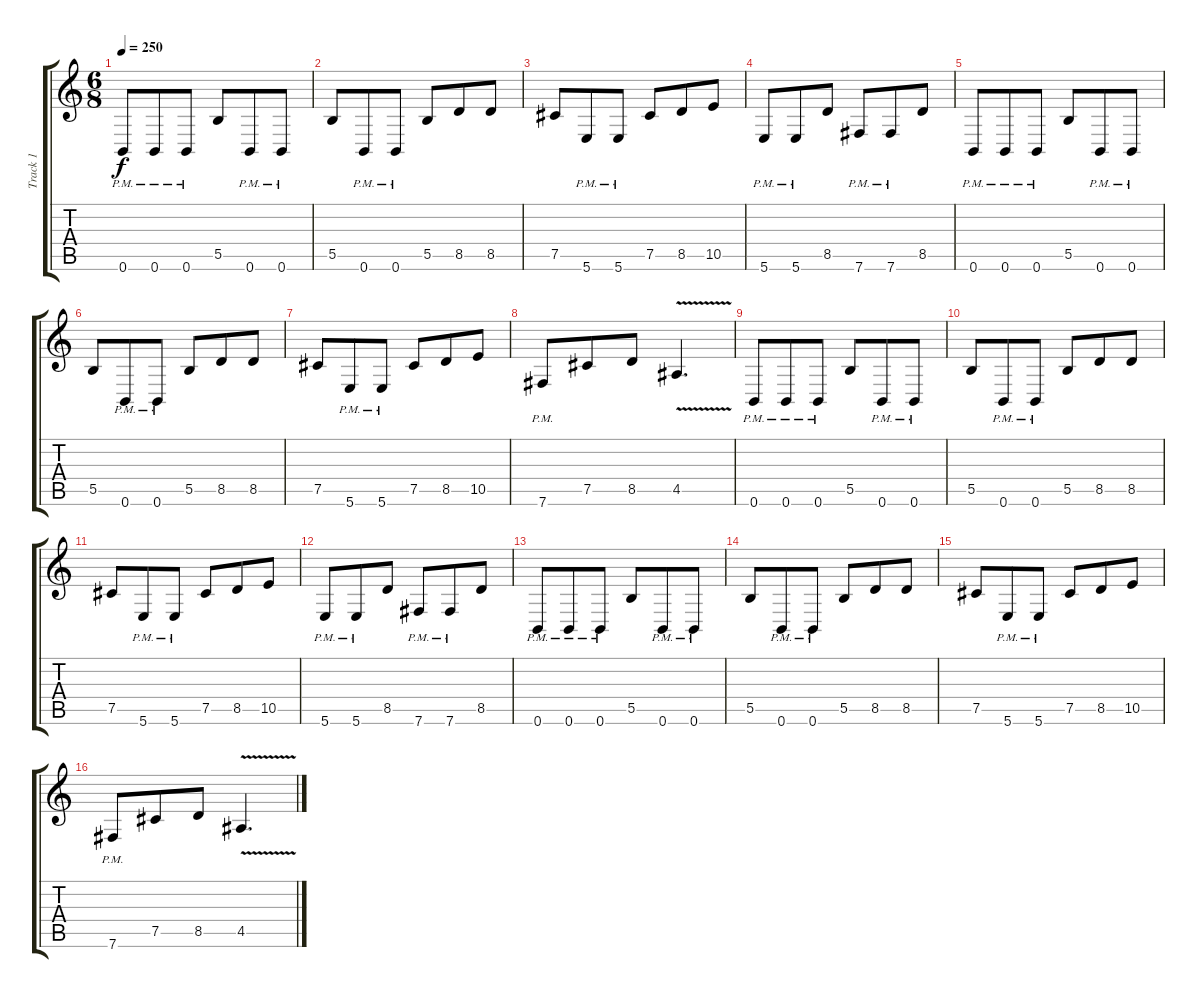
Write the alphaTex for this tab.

\track ("Track 1" "Track 1") {instrument distortionguitar}
\staff {score tabs}
\tuning (Db4 Ab3 E3 B2 Gb2 B1) {hide}
\ts (6 8)
\tempo 250
\clef g2
\ks c
0.6{pm}.8{dy f} 0.6{pm}.8 0.6{pm}.8 5.5.8 0.6{pm}.8 0.6{pm}.8 |
5.5.8 0.6{pm}.8 0.6{pm}.8 5.5.8 8.5.8 8.5.8 |
7.5.8 5.6{pm}.8 5.6{pm}.8 7.5.8 8.5.8 10.5.8 |
5.6{pm}.8 5.6{pm}.8 8.5.8 7.6{pm}.8 7.6{pm}.8 8.5.8 |
0.6{pm}.8 0.6{pm}.8 0.6{pm}.8 5.5.8 0.6{pm}.8 0.6{pm}.8 |
5.5.8 0.6{pm}.8 0.6{pm}.8 5.5.8 8.5.8 8.5.8 |
7.5.8 5.6{pm}.8 5.6{pm}.8 7.5.8 8.5.8 10.5.8 |
7.6{pm}.8 7.5.8 8.5.8 4.5{v}.4{d} |
0.6{pm}.8 0.6{pm}.8 0.6{pm}.8 5.5.8 0.6{pm}.8 0.6{pm}.8 |
5.5.8 0.6{pm}.8 0.6{pm}.8 5.5.8 8.5.8 8.5.8 |
7.5.8 5.6{pm}.8 5.6{pm}.8 7.5.8 8.5.8 10.5.8 |
5.6{pm}.8 5.6{pm}.8 8.5.8 7.6{pm}.8 7.6{pm}.8 8.5.8 |
0.6{pm}.8 0.6{pm}.8 0.6{pm}.8 5.5.8 0.6{pm}.8 0.6{pm}.8 |
5.5.8 0.6{pm}.8 0.6{pm}.8 5.5.8 8.5.8 8.5.8 |
7.5.8 5.6{pm}.8 5.6{pm}.8 7.5.8 8.5.8 10.5.8 |
7.6{pm}.8 7.5.8 8.5.8 4.5{v}.4{d}
